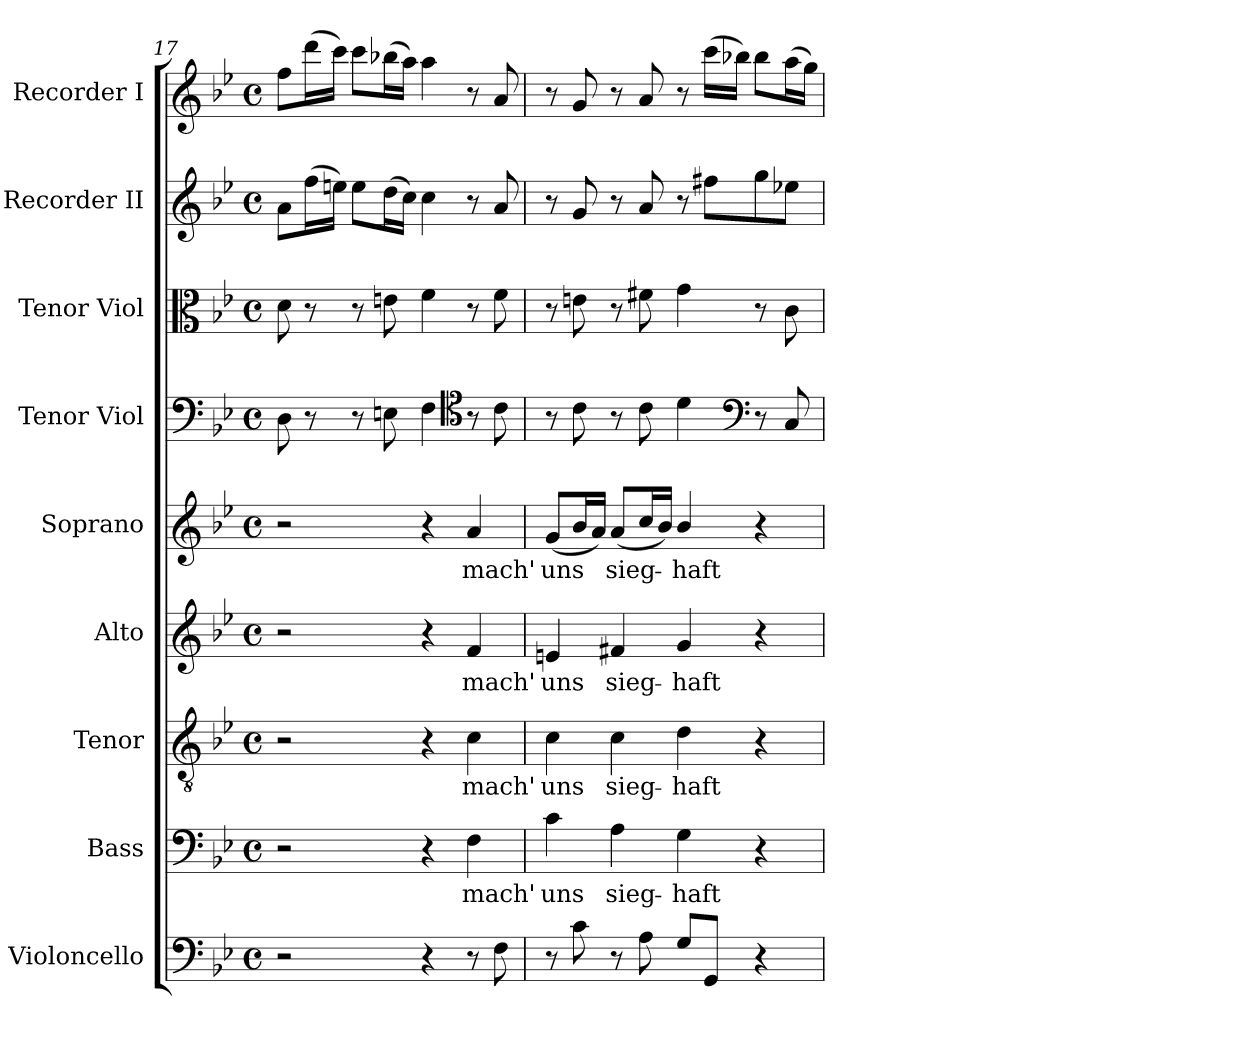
**kern	**kern	**text	**kern	**text	**kern	**text	**kern	**text	**kern	**kern	**kern	**kern
*part9	*part8	*part8	*part7	*part7	*part6	*part6	*part5	*part5	*part4	*part3	*part2	*part1
*staff9	*staff8	*staff8	*staff7	*staff7	*staff6	*staff6	*staff5	*staff5	*staff4	*staff3	*staff2	*staff1
*I"Violoncello	*I"Bass	*	*I"Tenor	*	*I"Alto	*	*I"Soprano	*	*I"Tenor Viol	*I"Tenor Viol	*I"Recorder II	*I"Recorder I
!!LO:PB:g=z
*clefF4	*clefF4	*	*clefGv2	*	*clefG2	*	*clefG2	*	*clefF4	*clefC3	*clefG2	*clefG2
*	*	*	*ITrd7c12	*	*	*	*	*	*	*	*	*
*k[b-e-]	*k[b-e-]	*	*k[b-e-]	*	*k[b-e-]	*	*k[b-e-]	*	*k[b-e-]	*k[b-e-]	*k[b-e-]	*k[b-e-]
*B-:	*B-:	*	*B-:	*	*B-:	*	*B-:	*	*B-:	*B-:	*B-:	*B-:
*M4/4	*M4/4	*	*M4/4	*	*M4/4	*	*M4/4	*	*M4/4	*M4/4	*M4/4	*M4/4
*met(c)	*met(c)	*	*met(c)	*	*met(c)	*	*met(c)	*	*met(c)	*met(c)	*met(c)	*met(c)
=17	=17	=17	=17	=17	=17	=17	=17	=17	=17	=17	=17	=17
2r	2r	.	2r	.	2r	.	2r	.	8Di\	8di\	8ai\L	8ffi\L
.	.	.	.	.	.	.	.	.	8r	8r	(16ffi\L	(16dddi\L
.	.	.	.	.	.	.	.	.	.	.	16eeni\JJ)	16ccci\JJ)
.	.	.	.	.	.	.	.	.	8r	8r	8eei\L	8ccci\L
.	.	.	.	.	.	.	.	.	8Eni\	8eni\	(16ddi\L	(16bb-Xi\L
.	.	.	.	.	.	.	.	.	.	.	16cci\JJ)	16aai\JJ)
4r	4r	.	4r	.	4r	.	4r	.	4Fi\	4fi\	4cci\	4aai\
*	*	*	*	*	*	*	*	*	*clefC4	*	*	*
!	!	!LO:LY:b:color=#000000	!	!	!	!	!	!	!	!	!	!
!	!	!	!	!LO:LY:b:color=#000000	!	!	!	!	!	!	!	!
!	!	!	!	!	!	!LO:LY:b:color=#000000	!	!	!	!	!	!
!	!	!	!	!	!	!	!	!LO:LY:b:color=#000000	!	!	!	!
8r	4Fi\	mach'	4Ci\	mach'	4fi/	mach'	4ai/	mach'	8r	8r	8r	8r
8Fi\	.	.	.	.	.	.	.	.	8ci\	8fi\	8ai/	8ai/
=18	=18	=18	=18	=18	=18	=18	=18	=18	=18	=18	=18	=18
!	!	!LO:LY:b:color=#000000	!	!	!	!	!	!	!	!	!	!
!	!	!	!	!LO:LY:b:color=#000000	!	!	!	!	!	!	!	!
!	!	!	!	!	!	!LO:LY:b:color=#000000	!	!	!	!	!	!
!	!	!	!	!	!	!	!	!LO:LY:b:color=#000000	!	!	!	!
8r	4ci\	uns	4Ci\	uns	4eni/	uns	(8gi/L	uns	8r	8r	8r	8r
8ci\	.	.	.	.	.	.	16b-i/L	.	8ci\	8eni\	8gi/	8gi/
.	.	.	.	.	.	.	16ai/JJ)	.	.	.	.	.
!	!	!LO:LY:b:color=#000000	!	!	!	!	!	!	!	!	!	!
!	!	!	!	!LO:LY:b:color=#000000	!	!	!	!	!	!	!	!
!	!	!	!	!	!	!LO:LY:b:color=#000000	!	!	!	!	!	!
!	!	!	!	!	!	!	!	!LO:LY:b:color=#000000	!	!	!	!
8r	4Ai\	sieg-	4Ci\	sieg-	4f#Xi/	sieg-	(8ai/L	sieg-	8r	8r	8r	8r
8Ai\	.	.	.	.	.	.	16cci/L	.	8ci\	8f#Xi\	8ai/	8ai/
.	.	.	.	.	.	.	16b-i/JJ)	.	.	.	.	.
!	!	!LO:LY:b:color=#000000	!	!	!	!	!	!	!	!	!	!
!	!	!	!	!LO:LY:b:color=#000000	!	!	!	!	!	!	!	!
!	!	!	!	!	!	!LO:LY:b:color=#000000	!	!	!	!	!	!
!	!	!	!	!	!	!	!	!LO:LY:b:color=#000000	!	!	!	!
8Gi/L	4Gi\	-haft	4Di\	-haft	4gi/	-haft	4b-i/	-haft	4di\	4gi\	8r	8r
8GGi/J	.	.	.	.	.	.	.	.	.	.	8ff#Xi\L	(16ccci\LL
.	.	.	.	.	.	.	.	.	.	.	.	16bb-Xi\JJ)
*	*	*	*	*	*	*	*	*	*clefF4	*	*	*
4r	4r	.	4r	.	4r	.	4r	.	8r	8r	8ggi\	8bb-i\L
.	.	.	.	.	.	.	.	.	8Ci/	8ci\	8ee-Xi\J	(16aai\L
.	.	.	.	.	.	.	.	.	.	.	.	16ggi\JJ)
=	=	=	=	=	=	=	=	=	=	=	=	=
*-	*-	*-	*-	*-	*-	*-	*-	*-	*-	*-	*-	*-
